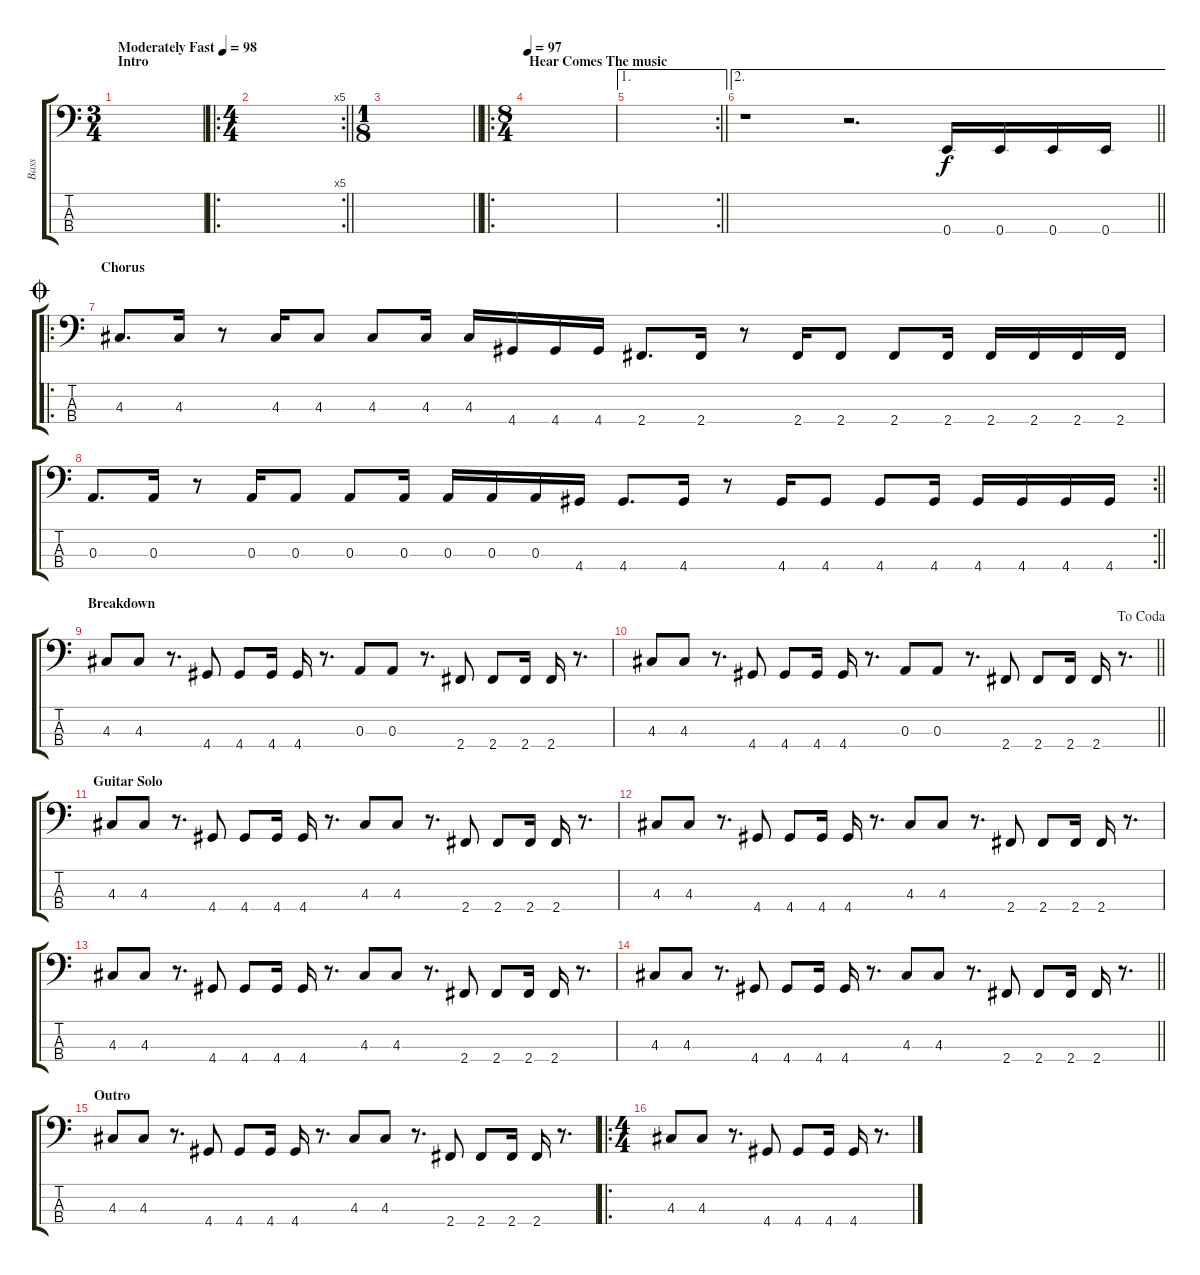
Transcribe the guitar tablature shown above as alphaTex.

\track ("Bass" "Bass") {instrument slapbass2}
\staff {score tabs}
\tuning (G2 D2 A1 E1) {hide}
\ts (3 4)
\section ("" "Intro")
\tempo (98 "Moderately Fast")
\clef f4
\ks c
|
\ro
\rc 5
\ts (4 4)
\barLineRight lightlight
|
\ts (1 8)
\barLineRight lightlight
|
\ro
\ts (8 4)
\section ("" "Hear Comes The music")
\tempo 97
|
\ae 1
\rc 2
\barLineRight lightlight
|
\ae 2
\barLineRight lightlight
r.1 r.2{d} 0.4.16 0.4.16 0.4.16 0.4.16 |
\ro
\section ("" "Chorus")
\jump coda
4.3.8{d} 4.3.16 r.8 4.3.16 4.3.8 4.3.8 4.3.16 4.3.16 4.4.16 4.4.16 4.4.16 2.4.8{d} 2.4.16 r.8 2.4.16 2.4.8 2.4.8 2.4.16 2.4.16 2.4.16 2.4.16 2.4.16 |
\rc 2
\barLineRight lightlight
0.3.8{d} 0.3.16 r.8 0.3.16 0.3.8 0.3.8 0.3.16 0.3.16 0.3.16 0.3.16 4.4.16 4.4.8{d} 4.4.16 r.8 4.4.16 4.4.8 4.4.8 4.4.16 4.4.16 4.4.16 4.4.16 4.4.16 |
\section ("" "Breakdown")
4.3.8 4.3.8 r.8{d} 4.4.8 4.4.8 4.4.16 4.4.16 r.8{d} 0.3.8 0.3.8 r.8{d} 2.4.8 2.4.8 2.4.16 2.4.16 r.8{d} |
\jump dacoda
\barLineRight lightlight
4.3.8 4.3.8 r.8{d} 4.4.8 4.4.8 4.4.16 4.4.16 r.8{d} 0.3.8 0.3.8 r.8{d} 2.4.8 2.4.8 2.4.16 2.4.16 r.8{d} |
\section ("" "Guitar Solo")
4.3.8 4.3.8 r.8{d} 4.4.8 4.4.8 4.4.16 4.4.16 r.8{d} 4.3.8 4.3.8 r.8{d} 2.4.8 2.4.8 2.4.16 2.4.16 r.8{d} |
4.3.8 4.3.8 r.8{d} 4.4.8 4.4.8 4.4.16 4.4.16 r.8{d} 4.3.8 4.3.8 r.8{d} 2.4.8 2.4.8 2.4.16 2.4.16 r.8{d} |
4.3.8 4.3.8 r.8{d} 4.4.8 4.4.8 4.4.16 4.4.16 r.8{d} 4.3.8 4.3.8 r.8{d} 2.4.8 2.4.8 2.4.16 2.4.16 r.8{d} |
\barLineRight lightlight
4.3.8 4.3.8 r.8{d} 4.4.8 4.4.8 4.4.16 4.4.16 r.8{d} 4.3.8 4.3.8 r.8{d} 2.4.8 2.4.8 2.4.16 2.4.16 r.8{d} |
\section ("" "Outro")
4.3.8 4.3.8 r.8{d} 4.4.8 4.4.8 4.4.16 4.4.16 r.8{d} 4.3.8 4.3.8 r.8{d} 2.4.8 2.4.8 2.4.16 2.4.16 r.8{d} |
\ro
\ts (4 4)
4.3.8 4.3.8 r.8{d} 4.4.8 4.4.8 4.4.16 4.4.16 r.8{d}
